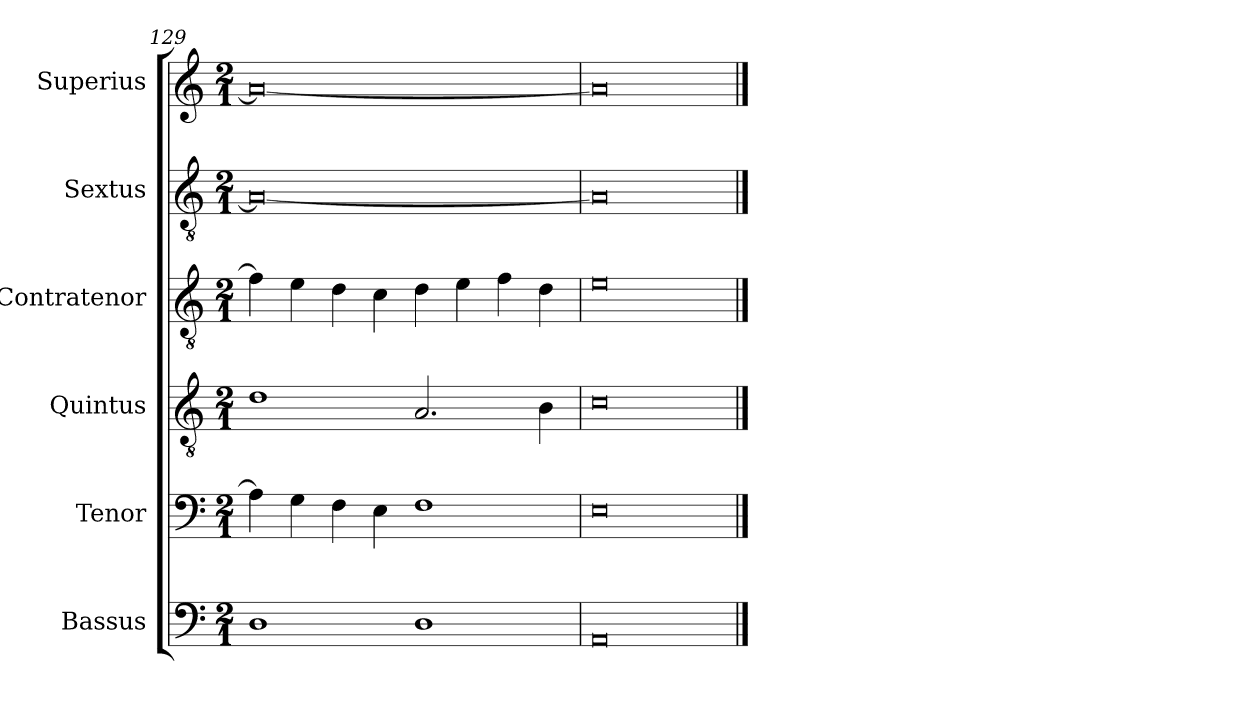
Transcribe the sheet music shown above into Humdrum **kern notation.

**kern	**kern	**kern	**kern	**kern	**kern
*part6	*part5	*part4	*part3	*part2	*part1
*staff6	*staff5	*staff4	*staff3	*staff2	*staff1
*I"Bassus	*I"Tenor	*I"Quintus	*I"Contratenor	*I"Sextus	*I"Superius
*I'B	*I'T	*I'Q	*I'Ct	*I'Sx	*I'S
*clefF4	*clefF4	*clefGv2	*clefGv2	*clefGv2	*clefG2
*k[]	*k[]	*k[]	*k[]	*k[]	*k[]
*M2/1	*M2/1	*M2/1	*M2/1	*M2/1	*M2/1
=129	=129	=129	=129	=129	=129
1D	4A\]	1d	4f\]	0A_	0a_
.	4G\	.	4e\	.	.
.	4F\	.	4d\	.	.
.	4E\	.	4c\	.	.
1D	1F	2.A/	4d\	.	.
.	.	.	4e\	.	.
.	.	.	4f\	.	.
.	.	4B\	4d\	.	.
=130	=130	=130	=130	=130	=130
0AA	0E	0c	0e	0A]	0a]
==	==	==	==	==	==
*-	*-	*-	*-	*-	*-
